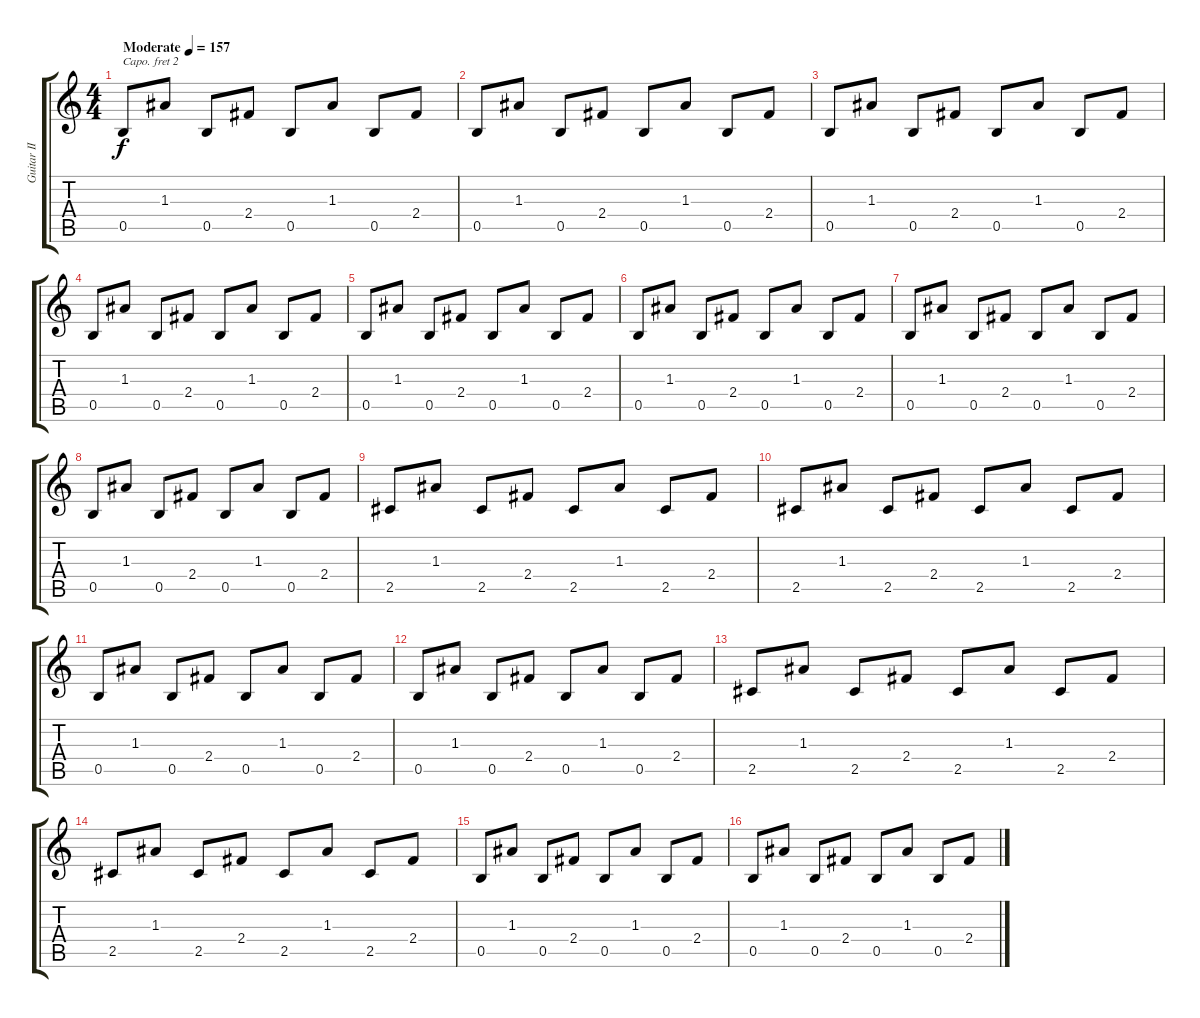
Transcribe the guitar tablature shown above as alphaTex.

\track ("Guitar II" "Guitar II") {instrument electricguitarjazz}
\staff {score tabs}
\capo 2
\tuning (E4 B3 G3 D3 A2 E2) {hide}
\ts (4 4)
\tempo (157 "Moderate")
\clef g2
\ks c
0.5.8{dy f instrument electricguitarjazz} 1.3.8 0.5.8 2.4.8 0.5.8 1.3.8 0.5.8 2.4.8 |
0.5.8 1.3.8 0.5.8 2.4.8 0.5.8 1.3.8 0.5.8 2.4.8 |
0.5.8 1.3.8 0.5.8 2.4.8 0.5.8 1.3.8 0.5.8 2.4.8 |
0.5.8 1.3.8 0.5.8 2.4.8 0.5.8 1.3.8 0.5.8 2.4.8 |
0.5.8 1.3.8 0.5.8 2.4.8 0.5.8 1.3.8 0.5.8 2.4.8 |
0.5.8 1.3.8 0.5.8 2.4.8 0.5.8 1.3.8 0.5.8 2.4.8 |
0.5.8 1.3.8 0.5.8 2.4.8 0.5.8 1.3.8 0.5.8 2.4.8 |
0.5.8 1.3.8 0.5.8 2.4.8 0.5.8 1.3.8 0.5.8 2.4.8 |
2.5.8 1.3.8 2.5.8 2.4.8 2.5.8 1.3.8 2.5.8 2.4.8 |
2.5.8 1.3.8 2.5.8 2.4.8 2.5.8 1.3.8 2.5.8 2.4.8 |
0.5.8 1.3.8 0.5.8 2.4.8 0.5.8 1.3.8 0.5.8 2.4.8 |
0.5.8 1.3.8 0.5.8 2.4.8 0.5.8 1.3.8 0.5.8 2.4.8 |
2.5.8 1.3.8 2.5.8 2.4.8 2.5.8 1.3.8 2.5.8 2.4.8 |
2.5.8 1.3.8 2.5.8 2.4.8 2.5.8 1.3.8 2.5.8 2.4.8 |
0.5.8 1.3.8 0.5.8 2.4.8 0.5.8 1.3.8 0.5.8 2.4.8 |
0.5.8 1.3.8 0.5.8 2.4.8 0.5.8 1.3.8 0.5.8 2.4.8
